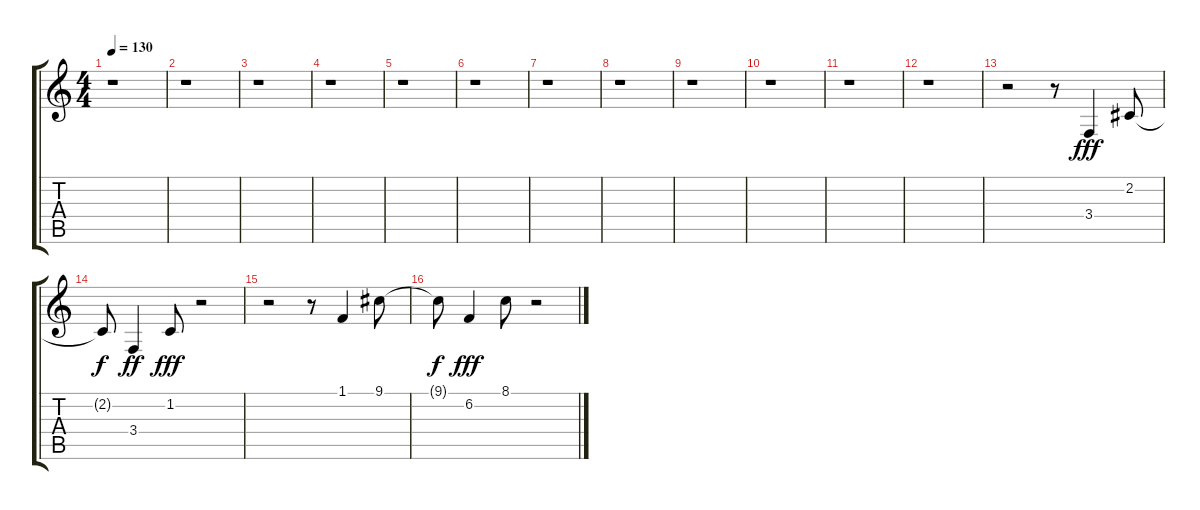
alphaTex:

\track "" {instrument xylophone}
\staff {score tabs}
\tuning (E4 B3 G3 D3 A2 E2) {hide}
\ts (4 4)
\tempo 130
\clef g2
\ks c
r.1{dy fff} |
r.1 |
r.1 |
r.1 |
r.1 |
r.1 |
r.1 |
r.1 |
r.1 |
r.1 |
r.1 |
r.1 |
r.2 r.8 3.4.4 2.2.8 |
2.2{t}.8{dy f} 3.4.4{dy ff} 1.2.8{dy fff} r.2 |
r.2 r.8 1.1.4 9.1.8 |
9.1{t}.8{dy f} 6.2.4{dy fff} 8.1.8 r.2
